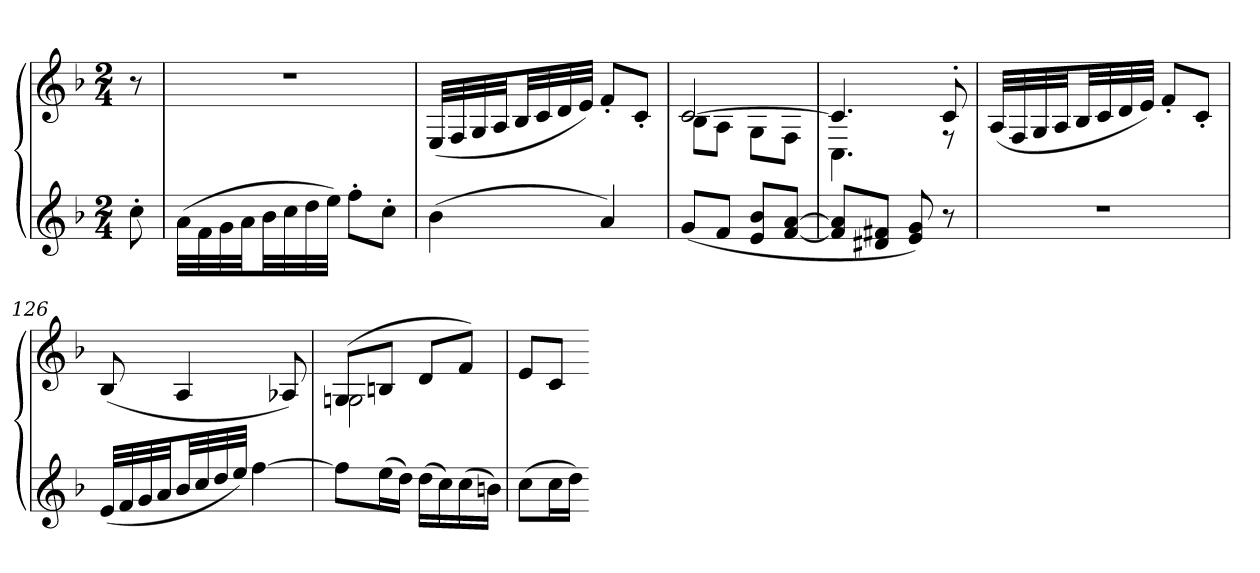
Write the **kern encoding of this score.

**kern	**kern
*part1	*part1
*staff2	*staff1
*clefG2	*clefG2
*k[b-]	*k[b-]
*F:	*F:
*M2/4	*M2/4
=	=
8cc'	8r
=121	=121
(32aLLL	2r
32f	.
32g	.
32aJJ	.
32b-LL	.
32cc	.
32dd	.
32eeJJJ)	.
8ff'L	.
8cc'J	.
=122	=122
(4b-	(32ELLL
.	32F
.	32G
.	32AJJ
.	32B-LL
.	32c
.	32d
.	32eJJJ)
4a)	8f'L
.	8c'J
=123	=123
*	*^
(8gL	[2c	8B-L
8fJ	.	8AJ
8e 8b-L	.	8GL
[8f [8aJ	.	8FJ
=124	=124	=124
8f] 8a]L	4.c]	4.C
8d#X 8f#XJ	.	.
8e 8g)	.	.
8r	8c'	8r
*	*v	*v
=125	=125
2r	(32ALLL
.	32F
.	32G
.	32AJJ
.	32B-LL
.	32c
.	32d
.	32eJJJ)
.	8f'L
.	8c'J
=126	=126
(32eLLL	(8B-
32f	.
32g	.
32aJJ	.
32b-LL	4A
32cc	.
32dd	.
32eeJJJ)	.
[4ff	.
.	8A-X)
=127	=127
*	*^
8ffL]	(8GnL	2G
(16eeL	8BnJ	.
16ddJJ)	.	.
(16ddLL	8dL	.
16cc)	.	.
(16cc	8fJ)	.
16bnJJ)	.	.
*	*v	*v
=128	=128
(8ccL	8eL
16ccL	8cJ
16ddJJ)	.
=-	=-
*-	*-
